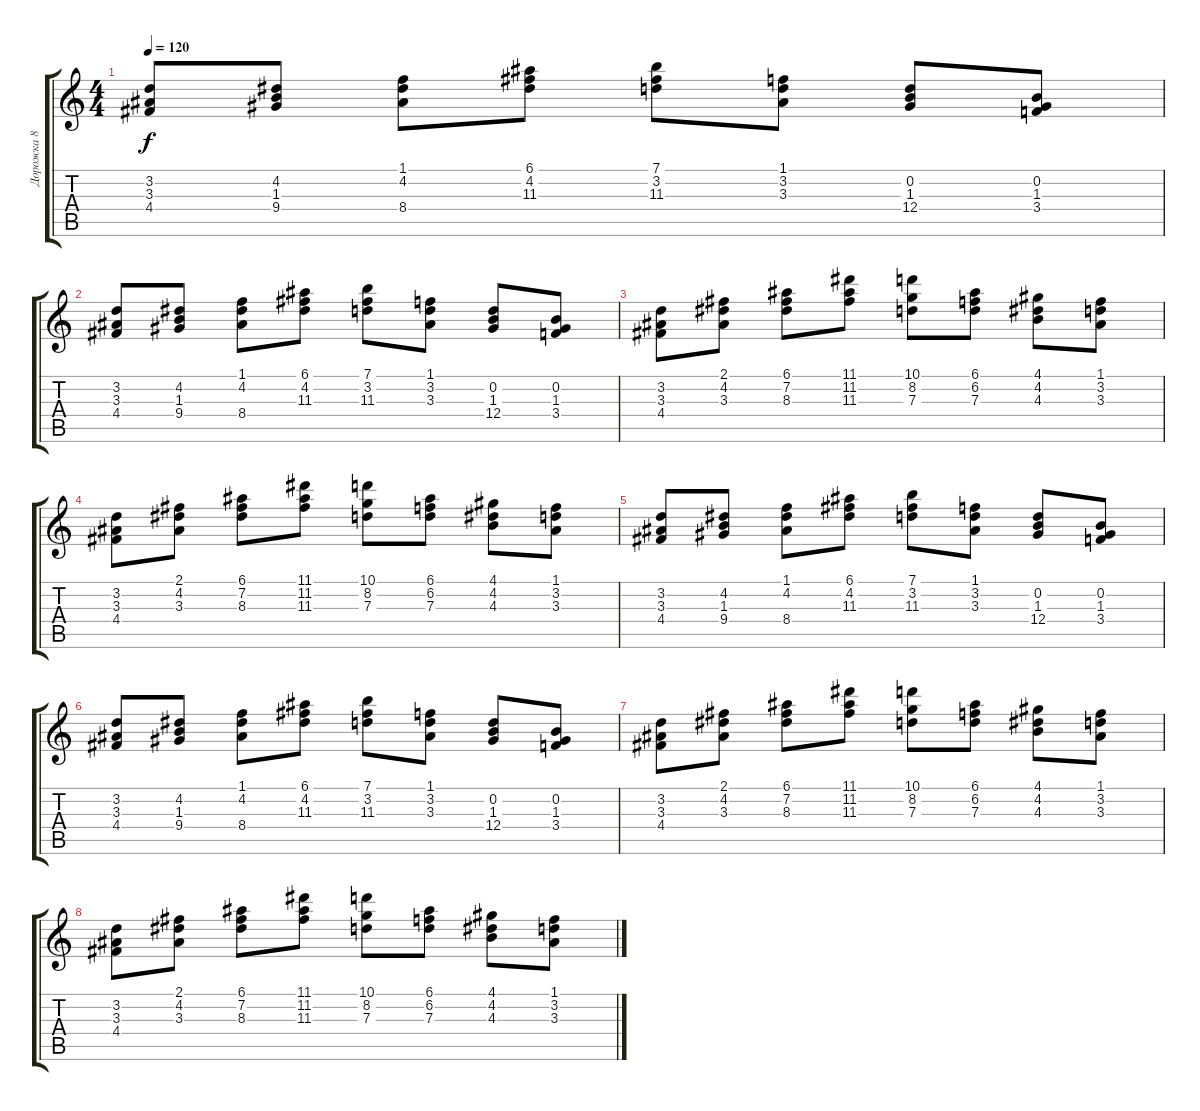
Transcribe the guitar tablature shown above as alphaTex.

\track ("Дорожка 8" "Дорожка 8") {instrument distortionguitar}
\staff {score tabs}
\tuning (E4 B3 G3 D3 A2 E2) {hide}
\ts (4 4)
\tempo 120
\clef g2
\ks c
(3.2 3.3 4.4).8{dy f} (4.2 1.3 9.4).8 (1.1 4.2 8.4).8 (6.1 4.2 11.3).8 (7.1 3.2 11.3).8 (1.1 3.2 3.3).8 (0.2 1.3 12.4).8 (0.2 1.3 3.4).8 |
(3.2 3.3 4.4).8 (4.2 1.3 9.4).8 (1.1 4.2 8.4).8 (6.1 4.2 11.3).8 (7.1 3.2 11.3).8 (1.1 3.2 3.3).8 (0.2 1.3 12.4).8 (0.2 1.3 3.4).8 |
(3.2 3.3 4.4).8 (2.1 4.2 3.3).8 (6.1 7.2 8.3).8 (11.1 11.2 11.3).8 (10.1 8.2 7.3).8 (6.1 6.2 7.3).8 (4.1 4.2 4.3).8 (1.1 3.2 3.3).8 |
(3.2 3.3 4.4).8 (2.1 4.2 3.3).8 (6.1 7.2 8.3).8 (11.1 11.2 11.3).8 (10.1 8.2 7.3).8 (6.1 6.2 7.3).8 (4.1 4.2 4.3).8 (1.1 3.2 3.3).8 |
(3.2 3.3 4.4).8 (4.2 1.3 9.4).8 (1.1 4.2 8.4).8 (6.1 4.2 11.3).8 (7.1 3.2 11.3).8 (1.1 3.2 3.3).8 (0.2 1.3 12.4).8 (0.2 1.3 3.4).8 |
(3.2 3.3 4.4).8 (4.2 1.3 9.4).8 (1.1 4.2 8.4).8 (6.1 4.2 11.3).8 (7.1 3.2 11.3).8 (1.1 3.2 3.3).8 (0.2 1.3 12.4).8 (0.2 1.3 3.4).8 |
(3.2 3.3 4.4).8 (2.1 4.2 3.3).8 (6.1 7.2 8.3).8 (11.1 11.2 11.3).8 (10.1 8.2 7.3).8 (6.1 6.2 7.3).8 (4.1 4.2 4.3).8 (1.1 3.2 3.3).8 |
(3.2 3.3 4.4).8 (2.1 4.2 3.3).8 (6.1 7.2 8.3).8 (11.1 11.2 11.3).8 (10.1 8.2 7.3).8 (6.1 6.2 7.3).8 (4.1 4.2 4.3).8 (1.1 3.2 3.3).8
